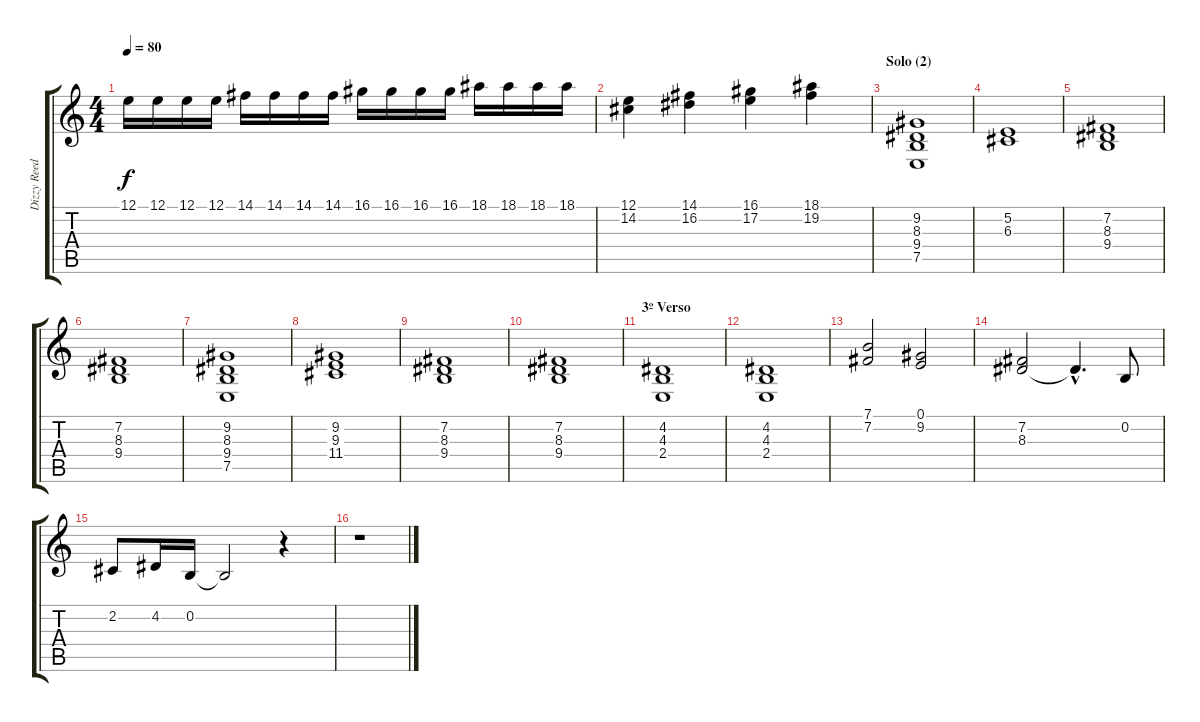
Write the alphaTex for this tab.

\track ("Dizzy Reed" "Dizzy Reed") {instrument stringensemble1}
\staff {score tabs}
\tuning (E4 B3 G3 D3 A2 E2) {hide}
\ts (4 4)
\tempo 80
\clef g2
\ks c
12.1.16{dy f} 12.1.16 12.1.16 12.1.16 14.1.16 14.1.16 14.1.16 14.1.16 16.1.16 16.1.16 16.1.16 16.1.16 18.1.16 18.1.16 18.1.16 18.1.16 |
(12.1 14.2).4 (14.1 16.2).4 (16.1 17.2).4 (18.1 19.2).4 |
\section ("" "Solo (2)")
(9.2 8.3 9.4 7.5).1{volume 10} |
(5.2 6.3).1 |
(7.2 8.3 9.4).1 |
(7.2 8.3 9.4).1 |
(9.2 8.3 9.4 7.5).1 |
(9.2 9.3 11.4).1 |
(7.2 8.3 9.4).1 |
(7.2 8.3 9.4).1 |
\section ("" "3º Verso")
(4.2 4.3 2.4).1 |
(4.2 4.3 2.4).1 |
(7.1 7.2).2 (0.1 9.2).2 |
(7.2 8.3).2 8.3{hac t}.4{d} 0.2.8 |
2.2.8 4.2.16 0.2.16 0.2{t}.2 r.4 |
r.1
